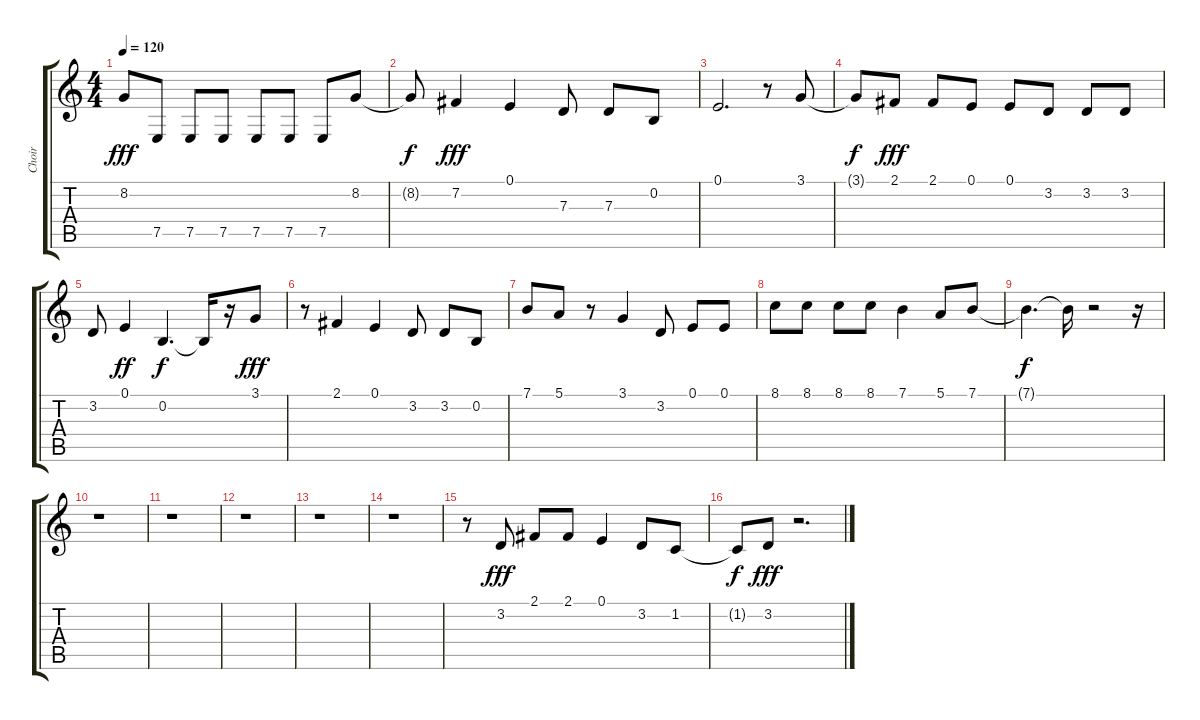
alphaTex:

\track ("Choir" "Choir") {instrument choiraahs}
\staff {score tabs}
\tuning (E4 B3 G3 D3 A2 E2) {hide}
\ts (4 4)
\tempo 120
\clef g2
\ks c
8.2.8{dy fff} 7.5.8 7.5.8 7.5.8 7.5.8 7.5.8 7.5.8 8.2.8 |
8.2{t}.8{dy f} 7.2.4{dy fff} 0.1.4 7.3.8 7.3.8 0.2.8 |
0.1.2{d} r.8 3.1.8 |
3.1{t}.8{dy f} 2.1.8{dy fff} 2.1.8 0.1.8 0.1.8 3.2.8 3.2.8 3.2.8 |
3.2.8 0.1.4{dy ff} 0.2.4{d dy f} 0.2{t}.16 r.16 3.1.8{dy fff} |
r.8 2.1.4 0.1.4 3.2.8 3.2.8 0.2.8 |
7.1.8 5.1.8 r.8 3.1.4 3.2.8 0.1.8 0.1.8 |
8.1.8 8.1.8 8.1.8 8.1.8 7.1.4 5.1.8 7.1.8 |
7.1{t}.4{d dy f} 7.1{t}.16 r.2 r.16 |
r.1 |
r.1 |
r.1 |
r.1 |
r.1 |
r.8 3.2.8{dy fff volume 16 balance 12} 2.1.8 2.1.8 0.1.4 3.2.8 1.2.8 |
1.2{t}.8{dy f} 3.2.8{dy fff} r.2{d}
